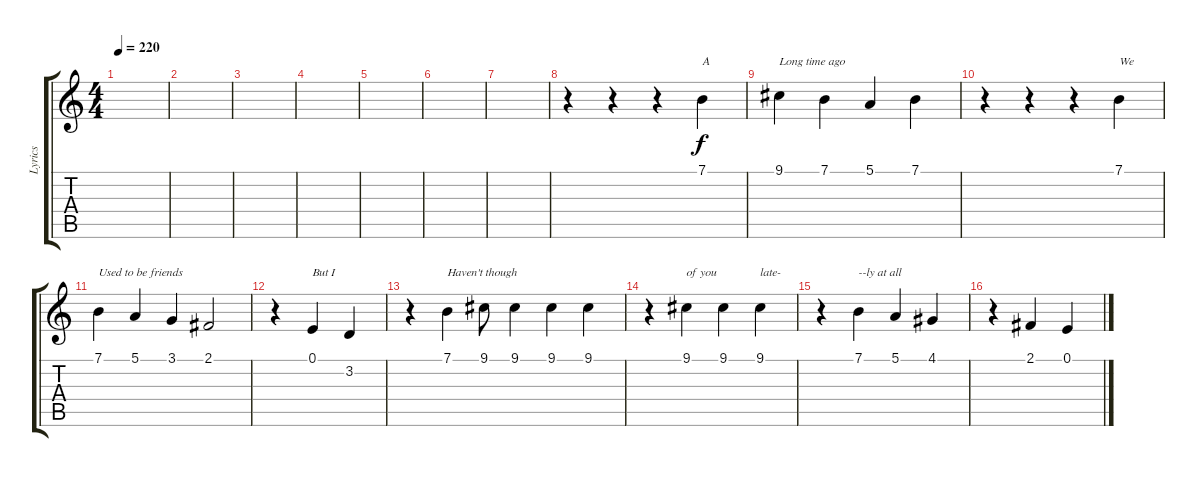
\track ("Lyrics" "Lyrics") {instrument lead2sawtooth}
\staff {score tabs}
\tuning (E4 B3 G3 D3 A2 E2) {hide}
\ts (4 4)
\tempo 220
\clef g2
\ks c
|
|
|
|
|
|
|
r.4 r.4 r.4 7.1.4{txt "A"} |
9.1.4{txt "Long time ago"} 7.1.4 5.1.4 7.1.4 |
r.4 r.4 r.4 7.1.4{txt "We"} |
7.1.4{txt "Used to be friends"} 5.1.4 3.1.4 2.1.2 |
r.4 0.1.4{txt "But I"} 3.2.4 |
r.4 7.1.4{txt "Haven't though"} 9.1.8 9.1.4 9.1.4 9.1.4 |
r.4 9.1.4{txt "of you"} 9.1.4 9.1.4{txt "late-"} |
r.4 7.1.4{txt "--ly at all"} 5.1.4 4.1.4 |
r.4 2.1.4 0.1.4
